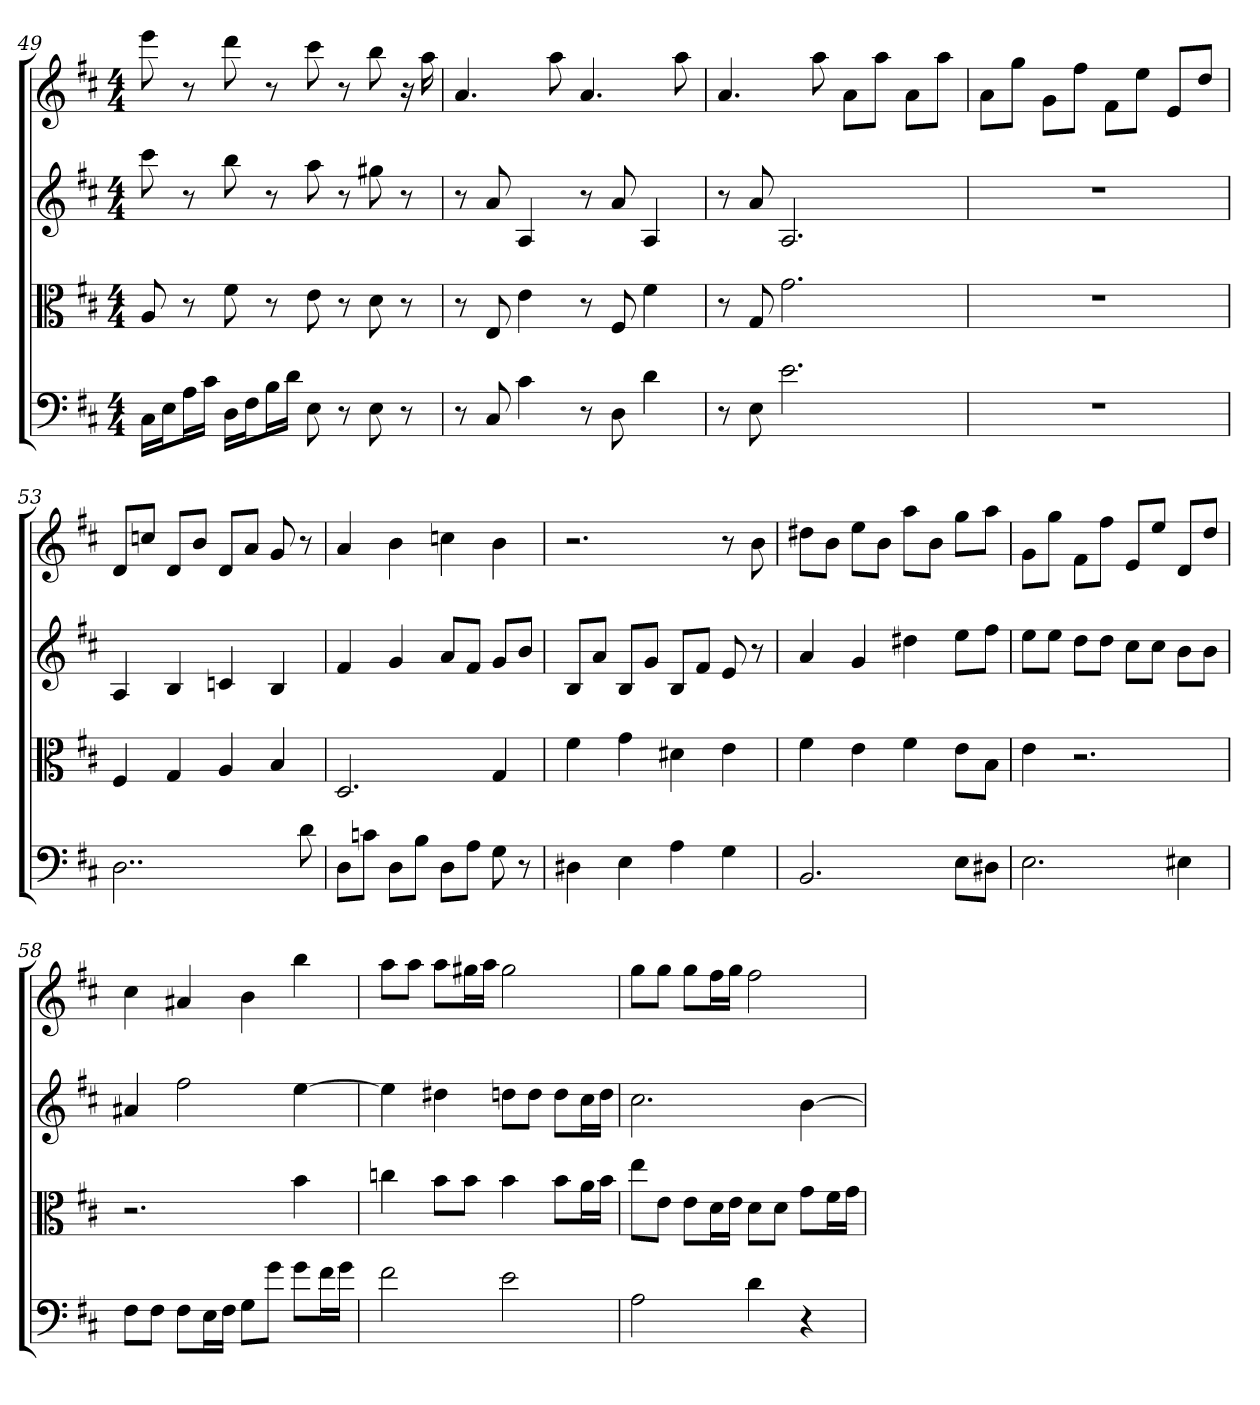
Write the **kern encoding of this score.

**kern	**kern	**kern	**kern
*part4	*part3	*part2	*part1
*staff4	*staff3	*staff2	*staff1
*clefF4	*clefC3	*	*
*k[f#c#]	*k[f#c#]	*k[f#c#]	*k[f#c#]
*D:	*D:	*D:	*D:
*M4/4	*M4/4	*M4/4	*M4/4
=49	=49	=49	=49
16C#\LL	8A	8ccc#	8eee
16E\J	.	.	.
16A\L	8r	8r	8r
16c#\JJ	.	.	.
16D\LL	8f#	8bb	8ddd
16F#\J	.	.	.
16B\L	8r	8r	8r
16d\JJ	.	.	.
8E	8e	8aa	8ccc#
8r	8r	8r	8r
8E	8d	8gg#X	8bb
8r	8r	8r	16r
.	.	.	16aa
=50	=50	=50	=50
8r	8r	8r	4.a
8C#	8E	8a	.
4c#	4e	4A	.
.	.	.	8aa
8r	8r	8r	4.a
8D	8F#	8a	.
4d	4f#	4A	.
.	.	.	8aa
=51	=51	=51	=51
8r	8r	8r	4.a
8E	8G	8a	.
2.e	2.g	2.A	.
.	.	.	8aa
.	.	.	8aL
.	.	.	8aaJ
.	.	.	8aL
.	.	.	8aaJ
=52	=52	=52	=52
1r	1r	1r	8aL
.	.	.	8ggJ
.	.	.	8gL
.	.	.	8ff#J
.	.	.	8f#L
.	.	.	8eeJ
.	.	.	8eL
.	.	.	8ddJ
=53	=53	=53	=53
2..D	4F#	4A	8dL
.	.	.	8ccnJ
.	4G	4B	8dL
.	.	.	8bJ
.	4A	4cn	8dL
.	.	.	8aJ
.	4B	4B	8g
8d	.	.	8r
=54	=54	=54	=54
8D\L	2.D	4f#	4a
8cn\J	.	.	.
8D\L	.	4g	4b
8B\J	.	.	.
8D\L	.	8aL	4ccn
8A\J	.	8f#J	.
8G	4G	8gL	4b
8r	.	8bJ	.
=55	=55	=55	=55
4D#X	4f#	8BL	2.r
.	.	8aJ	.
4E	4g	8BL	.
.	.	8gJ	.
4A	4d#X	8BL	.
.	.	8f#J	.
4G	4e	8e	8r
.	.	8r	8b
=56	=56	=56	=56
2.BB	4f#	4a	8dd#XL
.	.	.	8bJ
.	4e	4g	8eeL
.	.	.	8bJ
.	4f#	4dd#X	8aaL
.	.	.	8bJ
8E\L	8e\L	8eeL	8ggL
8D#X\J	8B\J	8ff#J	8aaJ
=57	=57	=57	=57
2.E	4e	8eeL	8gL
.	.	8eeJ	8ggJ
.	2.r	8ddL	8f#L
.	.	8ddJ	8ff#J
.	.	8cc#L	8eL
.	.	8cc#J	8eeJ
4E#X	.	8bL	8dL
.	.	8bJ	8ddJ
=58	=58	=58	=58
8F#\L	2.r	4a#X	4cc#
8F#\J	.	.	.
8F#\L	.	2ff#	4a#X
16E\L	.	.	.
16F#\JJ	.	.	.
8G\L	.	.	4b
8g\J	.	.	.
8g\L	4b	[4ee	4bb
16f#\L	.	.	.
16g\JJ	.	.	.
=59	=59	=59	=59
2f#	4ccn	4ee]	8aaL
.	.	.	8aaJ
.	8b\L	4dd#X	8aaL
.	8b\J	.	16gg#XL
.	.	.	16aaJJ
2e	4b	8ddnL	2gg#
.	.	8ddJ	.
.	8b\L	8ddL	.
.	16a\L	16cc#L	.
.	16b\JJ	16ddJJ	.
=60	=60	=60	=60
2A	8ee\L	2.cc#	8ggL
.	8e\J	.	8ggJ
.	8e\L	.	8ggL
.	16d\L	.	16ff#L
.	16e\JJ	.	16ggJJ
4d	8d\L	.	2ff#
.	8d\J	.	.
4r	8g\L	[4b	.
.	16f#\L	.	.
.	16g\JJ	.	.
=	=	=	=
*-	*-	*-	*-
